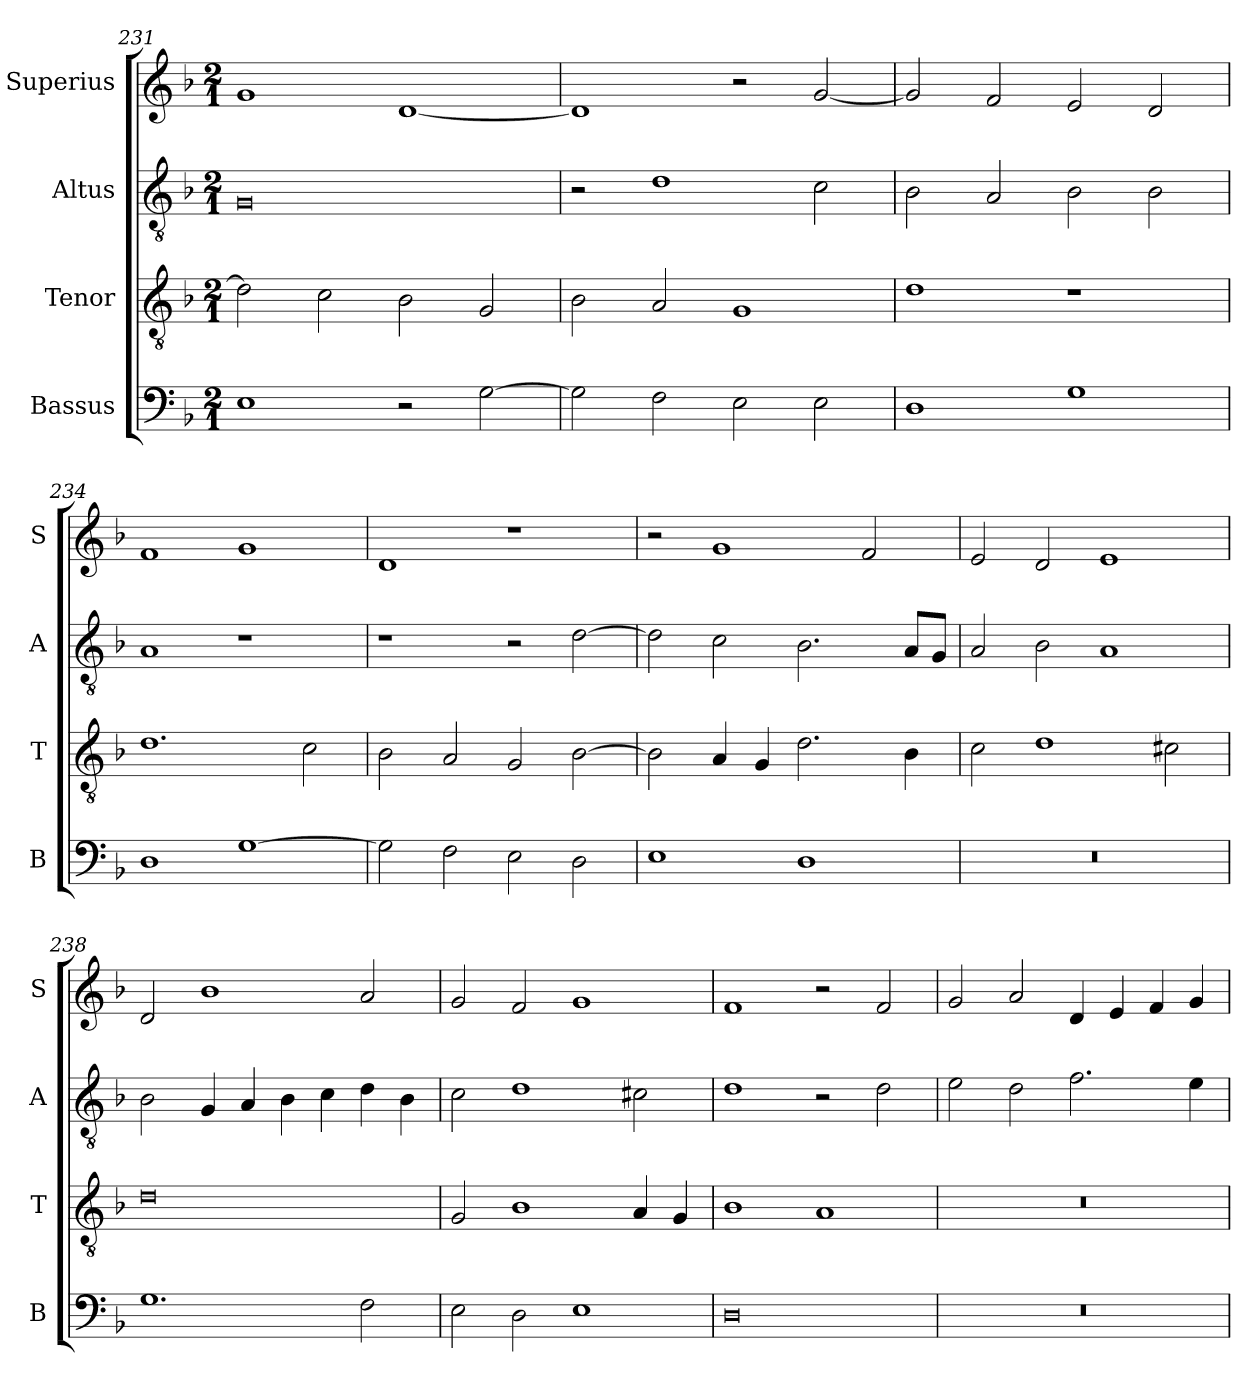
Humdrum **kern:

**kern	**kern	**kern	**kern
*part4	*part3	*part2	*part1
*staff4	*staff3	*staff2	*staff1
*I"Bassus	*I"Tenor	*I"Altus	*I"Superius
*I'B	*I'T	*I'A	*I'S
*clefF4	*clefGv2	*clefGv2	*clefG2
*k[b-]	*k[b-]	*k[b-]	*k[b-]
*F:	*F:	*F:	*F:
*M2/1	*M2/1	*M2/1	*M2/1
=231	=231	=231	=231
1E	2d]	0G	1g
.	2c	.	.
2r	2B-	.	[1d
[2G	2G	.	.
=232	=232	=232	=232
2G]	2B-	2r	1d]
2F	2A	1d	.
2E	1G	.	2r
2E	.	2c	[2g
=233	=233	=233	=233
1D	1d	2B-	2g]
.	.	2A	2f
1G	1r	2B-	2e
.	.	2B-	2d
=234	=234	=234	=234
1D	1.d	1A	1f
[1G	.	1r	1g
.	2c	.	.
=235	=235	=235	=235
2G]	2B-	1r	1d
2F	2A	.	.
2E	2G	2r	1r
2D	[2B-	[2d	.
=236	=236	=236	=236
1E	2B-]	2d]	2r
.	4A	2c	1g
.	4G	.	.
1D	2.d	2.B-	.
.	.	.	2f
.	4B-	8AL	.
.	.	8GJ	.
=237	=237	=237	=237
0r	2c	2A	2e
.	1d	2B-	2d
.	.	1A	1e
.	2c#X	.	.
=238	=238	=238	=238
1.G	0d	2B-	2d
.	.	4G	1b-
.	.	4A	.
.	.	4B-	.
.	.	4c	.
2F	.	4d	2a
.	.	4B-	.
=239	=239	=239	=239
2E	2G	2c	2g
2D	1B-	1d	2f
1E	.	.	1g
.	4A	2c#X	.
.	4G	.	.
=240	=240	=240	=240
0D	1B-	1d	1f
.	1A	2r	2r
.	.	2d	2f
=241	=241	=241	=241
0r	0r	2e	2g
.	.	2d	2a
.	.	2.f	4d
.	.	.	4e
.	.	.	4f
.	.	4e	4g
=	=	=	=
*-	*-	*-	*-
